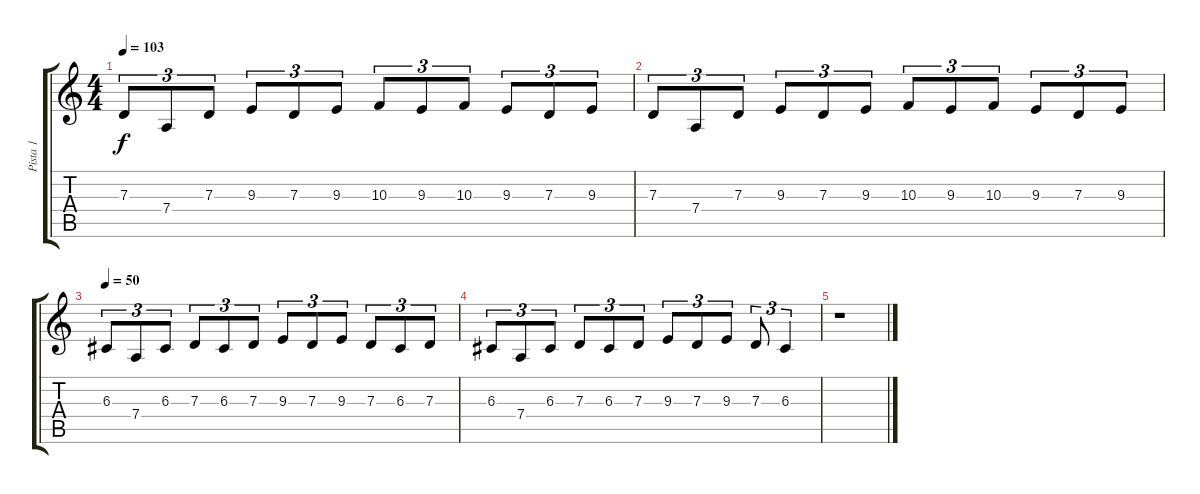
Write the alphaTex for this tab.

\track ("Pista 1" "Pista 1") {instrument acousticgrandpiano}
\staff {score tabs}
\tuning (E4 B3 G3 D3 A2 E2) {hide}
\ts (4 4)
\tempo 103
\clef g2
\ks c
7.3.8{tu (3 2) dy f} 7.4.8{tu (3 2)} 7.3.8{tu (3 2)} 9.3.8{tu (3 2)} 7.3.8{tu (3 2)} 9.3.8{tu (3 2)} 10.3.8{tu (3 2)} 9.3.8{tu (3 2)} 10.3.8{tu (3 2)} 9.3.8{tu (3 2)} 7.3.8{tu (3 2)} 9.3.8{tu (3 2)} |
7.3.8{tu (3 2)} 7.4.8{tu (3 2)} 7.3.8{tu (3 2)} 9.3.8{tu (3 2)} 7.3.8{tu (3 2)} 9.3.8{tu (3 2)} 10.3.8{tu (3 2)} 9.3.8{tu (3 2)} 10.3.8{tu (3 2)} 9.3.8{tu (3 2)} 7.3.8{tu (3 2)} 9.3.8{tu (3 2)} |
\tempo 50
6.3.8{tu (3 2)} 7.4.8{tu (3 2)} 6.3.8{tu (3 2)} 7.3.8{tu (3 2)} 6.3.8{tu (3 2)} 7.3.8{tu (3 2)} 9.3.8{tu (3 2)} 7.3.8{tu (3 2)} 9.3.8{tu (3 2)} 7.3.8{tu (3 2)} 6.3.8{tu (3 2)} 7.3.8{tu (3 2)} |
6.3.8{tu (3 2)} 7.4.8{tu (3 2)} 6.3.8{tu (3 2)} 7.3.8{tu (3 2)} 6.3.8{tu (3 2)} 7.3.8{tu (3 2)} 9.3.8{tu (3 2)} 7.3.8{tu (3 2)} 9.3.8{tu (3 2)} 7.3.8{tu (3 2)} 6.3.4{tu (3 2)} |
r.1
